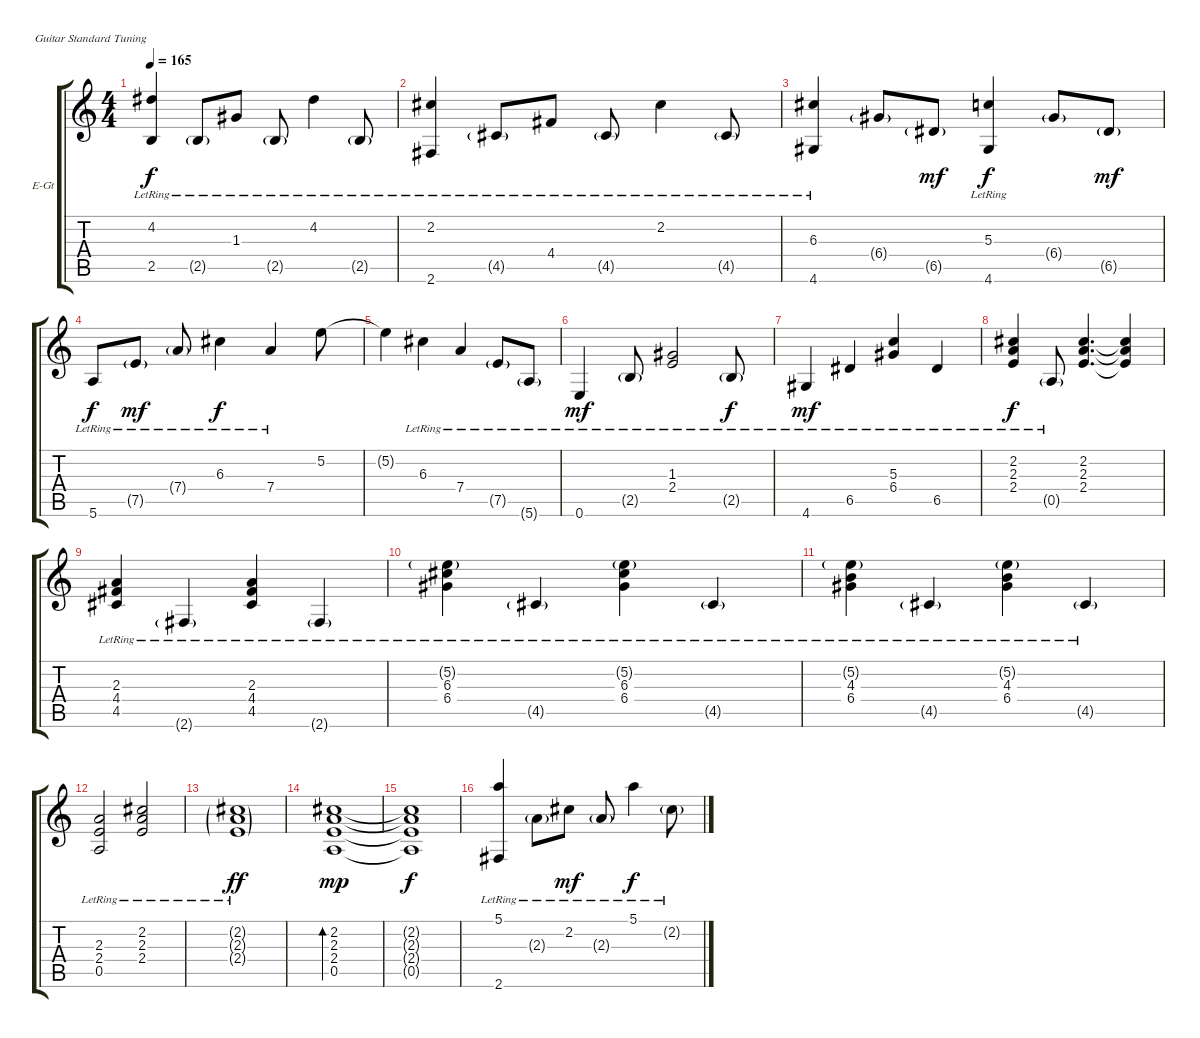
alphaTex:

\defaultSystemsLayout 4
\bracketExtendMode groupsimilarinstruments
\firstSystemTrackNameOrientation horizontal
\otherSystemsTrackNameOrientation horizontal
\track ("Electric Guitar" "E-Gt") {instrument electricguitarclean}
\staff {score tabs}
\tuning (E4 B3 G3 D3 A2 E2)
\ts (4 4)
\tempo 165
\clef g2
\ks c
(4.2{lr} 2.5{lr}).4{dy f} 2.5{g lr}.8 1.3{lr}.8 2.5{g lr}.8 4.2{lr}.4 2.5{g lr}.8 |
(2.2{lr} 2.6{lr}).4 4.5{g lr}.8 4.4{lr}.8 4.5{g lr}.8 2.2{lr}.4 4.5{g lr}.8 |
(6.3{lr} 4.6{lr}).4 6.4{g}.8 6.5{g}.8{dy mf} (5.3{lr} 4.6{lr}).4{dy f} 6.4{g}.8 6.5{g}.8{dy mf} |
5.6{lr}.8{dy f} 7.5{g lr}.8{dy mf} 7.4{g lr}.8 6.3{lr}.4{dy f} 7.4{lr}.4 5.2.8 |
5.2{t}.4 6.3{lr}.4 7.4{lr}.4 7.5{g lr}.8 5.6{g lr}.8 |
0.6{lr}.4{dy mf} 2.5{g lr}.8 (1.3{lr} 2.4{lr}).2 2.5{g lr}.8{dy f} |
4.6{lr}.4{dy mf} 6.5{lr}.4 (5.3{lr} 6.4{lr}).4 6.5{lr}.4 |
(2.2{lr} 2.3{lr} 2.4{lr}).4{dy f} 0.5{g lr}.8 (2.2 2.3 2.4).4{d} (2.2{t} 2.3{t} 2.4{t}).4 |
(2.3{lr} 4.4{lr} 4.5{lr}).4 2.6{g lr}.4 (2.3{lr} 4.4{lr} 4.5{lr}).4 2.6{g lr}.4 |
(5.2{g lr} 6.3{lr} 6.4{lr}).4 4.5{g lr}.4 (5.2{g lr} 6.3{lr} 6.4{lr}).4 4.5{g lr}.4 |
(5.2{g lr} 4.3{lr} 6.4{lr}).4 4.5{g lr}.4 (5.2{g lr} 4.3{lr} 6.4{lr}).4 4.5{g lr}.4 |
(2.3{lr} 2.4{lr} 0.5{lr}).2 (2.2{lr} 2.3{lr} 2.4{lr}).2 |
(2.2{g lr} 2.3{g lr} 2.4{g lr}).1{dy ff} |
(2.2 2.3 2.4 0.5).1{bd 480 dy mp} |
(2.2{t} 2.3{t} 2.4{t} 0.5{t}).1{dy f} |
(5.1{lr} 2.6{lr}).4 2.3{g lr}.8 2.2{lr}.8{dy mf} 2.3{g lr}.8 5.1{lr}.4{dy f} 2.2{g lr}.8
